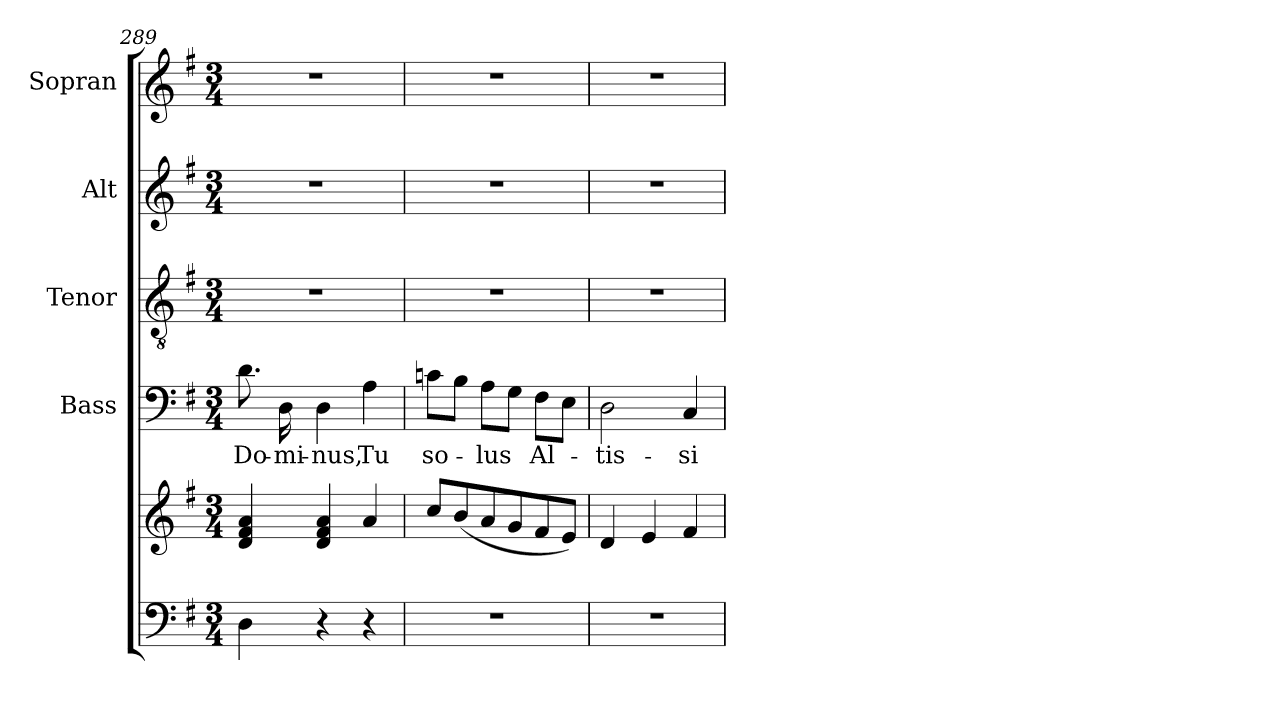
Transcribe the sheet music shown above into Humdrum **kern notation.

**kern	**kern	**kern	**text	**kern	**kern	**kern
*part5	*part5	*part4	*part4	*part3	*part2	*part1
*staff6	*staff5	*staff4	*staff4	*staff3	*staff2	*staff1
*	*	*I"Bass	*	*I"Tenor	*I"Alt	*I"Sopran
*	*	*I'B.	*	*I'T.	*I'A.	*I'S.
*clefF4	*clefG2	*clefF4	*	*clefGv2	*clefG2	*clefG2
*k[f#]	*k[f#]	*k[f#]	*	*k[f#]	*k[f#]	*k[f#]
*G:	*G:	*G:	*	*G:	*G:	*G:
*M3/4	*M3/4	*M3/4	*	*M3/4	*M3/4	*M3/4
=289	=289	=289	=289	=289	=289	=289
!	!	!	!LO:LY:b	!	!	!
4D\	4d/ 4f#/ 4a/	8.d\	Do-	2.r	2.r	2.r
!	!	!	!LO:LY:b	!	!	!
.	.	16D\	-mi-	.	.	.
!	!	!	!LO:LY:b	!	!	!
4r	4d/ 4f#/ 4a/	4D\	-nus,	.	.	.
!	!	!	!LO:LY:b	!	!	!
4r	4a/	4A\	Tu	.	.	.
!!LO:LB:g=z
=290	=290	=290	=290	=290	=290	=290
!	!	!	!LO:LY:b	!	!	!
2.r	8cc/L	8cn\L	so-	2.r	2.r	2.r
.	(<8b/	8B\J	.	.	.	.
!	!	!	!LO:LY:b	!	!	!
.	8a/	8A\L	-lus	.	.	.
.	8g/	8G\J	.	.	.	.
!	!	!	!LO:LY:b	!	!	!
.	8f#/	8F#\L	Al-	.	.	.
.	8e/J)	8E\J	.	.	.	.
=291	=291	=291	=291	=291	=291	=291
!	!	!	!LO:LY:b	!	!	!
2.r	4d/	2D\	-tis-	2.r	2.r	2.r
.	4e/	.	.	.	.	.
!	!	!	!LO:LY:b	!	!	!
.	4f#/	4C/	-si-	.	.	.
=	=	=	=	=	=	=
*-	*-	*-	*-	*-	*-	*-
